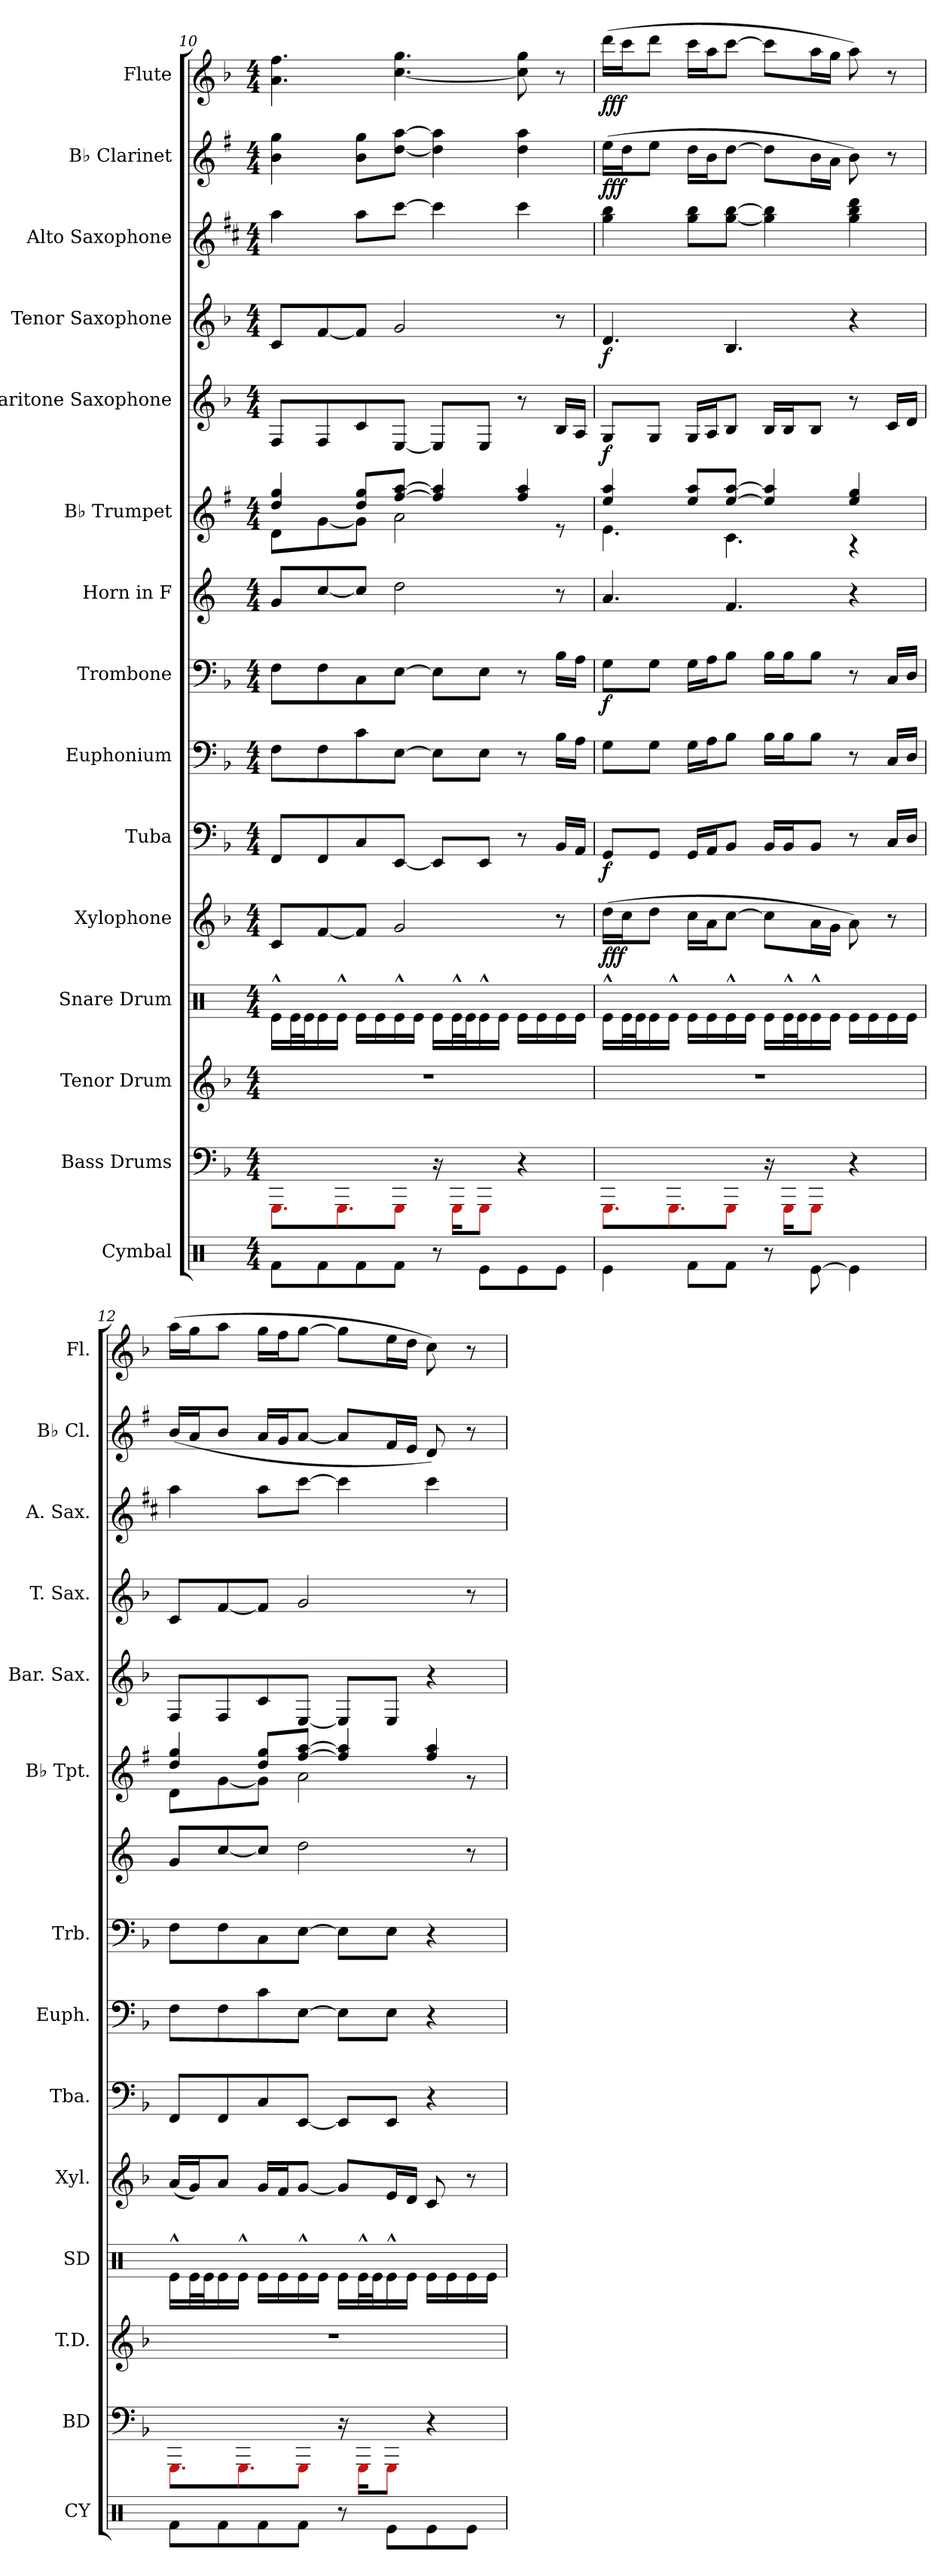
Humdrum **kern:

**kern	**kern	**kern	**kern	**kern	**dynam	**kern	**dynam	**kern	**kern	**dynam	**kern	**kern	**kern	**dynam	**kern	**dynam	**kern	**kern	**dynam	**kern	**dynam
*part15	*part14	*part13	*part12	*part11	*part11	*part10	*part10	*part9	*part8	*part8	*part7	*part6	*part5	*part5	*part4	*part4	*part3	*part2	*part2	*part1	*part1
*staff15	*staff14	*staff13	*staff12	*staff11	*staff11	*staff10	*staff10	*staff9	*staff8	*staff8	*staff7	*staff6	*staff5	*staff5	*staff4	*staff4	*staff3	*staff2	*staff2	*staff1	*staff1
*I"Cymbal	*I"Bass Drums	*I"Tenor Drum	*I"Snare Drum	*I"Xylophone	*	*I"Tuba	*	*I"Euphonium	*I"Trombone	*	*I"Horn in F	*I"B♭ Trumpet	*I"Baritone Saxophone	*	*I"Tenor Saxophone	*	*I"Alto Saxophone	*I"B♭ Clarinet	*	*I"Flute	*
*I'CY	*I'BD	*I'T.D.	*I'SD	*I'Xyl.	*	*I'Tba.	*	*I'Euph.	*I'Trb.	*	*	*I'B♭ Tpt.	*I'Bar. Sax.	*	*I'T. Sax.	*	*I'A. Sax.	*I'B♭ Cl.	*	*I'Fl.	*
*clefX	*clefF4	*clefG2	*clefX	*clefG2	*	*clefF4	*	*clefF4	*clefF4	*	*clefG2	*clefG2	*clefG2	*	*clefG2	*	*clefG2	*clefG2	*	*clefG2	*
*	*	*	*	*ITrd-7c-12	*	*	*	*	*	*	*ITrd4c7	*ITrd1c2	*ITrd12c21	*	*ITrd8c14	*	*ITrd5c9	*ITrd1c2	*	*	*
*k[]	*k[b-]	*k[b-]	*k[]	*k[b-]	*	*k[b-]	*	*k[b-]	*k[b-]	*	*k[b-]	*k[b-]	*k[b-]	*	*k[b-]	*	*k[b-]	*k[b-]	*	*k[b-]	*
*M4/4	*M4/4	*M4/4	*M4/4	*M4/4	*	*M4/4	*	*M4/4	*M4/4	*	*M4/4	*M4/4	*M4/4	*	*M4/4	*	*M4/4	*M4/4	*	*M4/4	*
=10	=10	=10	=10	=10	=10	=10	=10	=10	=10	=10	=10	=10	=10	=10	=10	=10	=10	=10	=10	=10	=10
*	*	*	*	*	*	*	*	*	*	*	*	*^	*	*	*	*	*	*	*	*	*
8Rf\L	8.RE\L	1r	16Re^^\LL	8cc/L	.	8FF/L	.	8F\L	8F\L	.	8c/L	4cc/ 4ff/	8c\L	8FF/L	.	8C/L	.	4cc\	4a\ 4ff\	.	4.a\ 4.ff\	.
.	.	.	32Re\L	.	.	.	.	.	.	.	.	.	.	.	.	.	.	.	.	.	.	.
.	.	.	32Re\J	.	.	.	.	.	.	.	.	.	.	.	.	.	.	.	.	.	.	.
8Rf\	.	.	16Re\	[8ff/	.	8FF/	.	8F\	8F\	.	[8f/	.	[8f\	8FF/	.	[8F/	.	.	.	.	.	.
.	8.RE\	.	16Re^^\JJ	.	.	.	.	.	.	.	.	.	.	.	.	.	.	.	.	.	.	.
8Rf\	.	.	16Re\LL	8ff/J]	.	8C/	.	8c\	8C\	.	8f/J]	8cc/ 8ff/L	8f\J]	8C/	.	8F/J]	.	8cc\L	8a\ 8ff\L	.	.	.
.	.	.	16Re\	.	.	.	.	.	.	.	.	.	.	.	.	.	.	.	.	.	.	.
8Rf\J	8RE\J	.	16Re^^\	2gg/	.	[8EE/J	.	[8E\J	[8E\J	.	2g\	[8ee/ [8gg/J	2g\	[8EE/J	.	2G/	.	[8ee\J	[8cc\ [8gg\J	.	[4.cc\ 4.gg\	.
.	.	.	16Re\JJ	.	.	.	.	.	.	.	.	.	.	.	.	.	.	.	.	.	.	.
8r	16r	.	16Re\LL	.	.	8EE/L]	.	8E\L]	8E\L]	.	.	4ee/] 4gg/]	.	8EE/L]	.	.	.	4ee\]	4cc\] 4gg\]	.	.	.
.	16RE\KL	.	32Re^^\L	.	.	.	.	.	.	.	.	.	.	.	.	.	.	.	.	.	.	.
.	.	.	32Re\J	.	.	.	.	.	.	.	.	.	.	.	.	.	.	.	.	.	.	.
8Re\L	8RE\J	.	16Re^^\	.	.	8EE/J	.	8E\J	8E\J	.	.	.	.	8EE/J	.	.	.	.	.	.	.	.
.	.	.	16Re\JJ	.	.	.	.	.	.	.	.	.	.	.	.	.	.	.	.	.	.	.
8Re\	4r	.	16Re\LL	.	.	8r	.	8r	8r	.	.	4ee/ 4gg/	.	8r	.	.	.	4ee\	4cc\ 4gg\	.	8cc\] 8gg\	.
.	.	.	16Re\	.	.	.	.	.	.	.	.	.	.	.	.	.	.	.	.	.	.	.
8Re\J	.	.	16Re\	8r	.	16BB-/LL	.	16B-\LL	16B-\LL	.	8r	.	8r	16BB-/LL	.	8r	.	.	.	.	8r	.
.	.	.	16Re\JJ	.	.	16AA/JJ	.	16A\JJ	16A\JJ	.	.	.	.	16AA/JJ	.	.	.	.	.	.	.	.
=11	=11	=11	=11	=11	=11	=11	=11	=11	=11	=11	=11	=11	=11	=11	=11	=11	=11	=11	=11	=11	=11	=11
!	!	!	!	!	!LO:DY:b	!	!LO:DY:b	!	!	!LO:DY:b	!	!	!	!	!LO:DY:b	!	!LO:DY:b	!	!	!LO:DY:b	!	!LO:DY:b
4Re\	8.RE\L	1r	16Re^^\LL	(16ddd\LL	fff	8GG/L	f	8G\L	8G\L	f	4.d/	4dd/ 4gg/	4.d\	8GG/L	f	4.D/	f	4b-\ 4dd\	(16dd\LL	fff	(16ddd\LL	fff
.	.	.	32Re\L	16ccc\J	.	.	.	.	.	.	.	.	.	.	.	.	.	.	16cc\J	.	16ccc\J	.
.	.	.	32Re\J	.	.	.	.	.	.	.	.	.	.	.	.	.	.	.	.	.	.	.
.	.	.	16Re\	8ddd\J	.	8GG/J	.	8G\J	8G\J	.	.	.	.	8GG/J	.	.	.	.	8dd\J	.	8ddd\J	.
.	8.RE\	.	16Re^^\JJ	.	.	.	.	.	.	.	.	.	.	.	.	.	.	.	.	.	.	.
8Rf\L	.	.	16Re\LL	16ccc\LL	.	16GG/LL	.	16G\LL	16G\LL	.	.	8dd/ 8gg/L	.	16GG/LL	.	.	.	8b-\ 8dd\L	16cc\LL	.	16ccc\LL	.
.	.	.	16Re\	16aa\J	.	16AA/J	.	16A\J	16A\J	.	.	.	.	16AA/J	.	.	.	.	16a\J	.	16aa\J	.
8Rf\J	8RE\J	.	16Re^^\	[8ccc\J	.	8BB-/J	.	8B-\J	8B-\J	.	4.B-/	[8dd/ [8gg/J	4.B-\	8BB-/J	.	4.BB-/	.	[8b-\ [8dd\J	[8cc\J	.	[8ccc\J	.
.	.	.	16Re\JJ	.	.	.	.	.	.	.	.	.	.	.	.	.	.	.	.	.	.	.
8r	16r	.	16Re\LL	8ccc\L]	.	16BB-/LL	.	16B-\LL	16B-\LL	.	.	4dd/] 4gg/]	.	16BB-/LL	.	.	.	4b-\] 4dd\]	8cc\L]	.	8ccc\L]	.
.	16RE\KL	.	32Re^^\L	.	.	16BB-/J	.	16B-\J	16B-\J	.	.	.	.	16BB-/J	.	.	.	.	.	.	.	.
.	.	.	32Re\J	.	.	.	.	.	.	.	.	.	.	.	.	.	.	.	.	.	.	.
[8Re\	8RE\J	.	16Re^^\	16aa\L	.	8BB-/J	.	8B-\J	8B-\J	.	.	.	.	8BB-/J	.	.	.	.	16a\L	.	16aa\L	.
.	.	.	16Re\JJ	16gg\JJ	.	.	.	.	.	.	.	.	.	.	.	.	.	.	16g\JJ	.	16gg\JJ	.
4Re\]	4r	.	16Re\LL	8aa\)	.	8r	.	8r	8r	.	4r	4dd/ 4ff/	4r	8r	.	4r	.	4b-\ 4dd\ 4ff\	8a\)	.	8aa\)	.
.	.	.	16Re\	.	.	.	.	.	.	.	.	.	.	.	.	.	.	.	.	.	.	.
.	.	.	16Re\	8r	.	16C/LL	.	16C/LL	16C/LL	.	.	.	.	16C/LL	.	.	.	.	8r	.	8r	.
.	.	.	16Re\JJ	.	.	16D/JJ	.	16D/JJ	16D/JJ	.	.	.	.	16D/JJ	.	.	.	.	.	.	.	.
=12	=12	=12	=12	=12	=12	=12	=12	=12	=12	=12	=12	=12	=12	=12	=12	=12	=12	=12	=12	=12	=12	=12
8Rf\L	8.RE\L	1r	16Re^^\LL	(16aa/LL	.	8FF/L	.	8F\L	8F\L	.	8c/L	4cc/ 4ff/	8c\L	8FF/L	.	8C/L	.	4cc\	(16a/LL	.	(16aa\LL	.
.	.	.	32Re\L	16gg/J)	.	.	.	.	.	.	.	.	.	.	.	.	.	.	16g/J	.	16gg\J	.
.	.	.	32Re\J	.	.	.	.	.	.	.	.	.	.	.	.	.	.	.	.	.	.	.
8Rf\	.	.	16Re\	8aa/J	.	8FF/	.	8F\	8F\	.	[8f/	.	[8f\	8FF/	.	[8F/	.	.	8a/J	.	8aa\J	.
.	8.RE\	.	16Re^^\JJ	.	.	.	.	.	.	.	.	.	.	.	.	.	.	.	.	.	.	.
8Rf\	.	.	16Re\LL	16gg/LL	.	8C/	.	8c\	8C\	.	8f/J]	8cc/ 8ff/L	8f\J]	8C/	.	8F/J]	.	8cc\L	16g/LL	.	16gg\LL	.
.	.	.	16Re\	16ff/J	.	.	.	.	.	.	.	.	.	.	.	.	.	.	16f/J	.	16ff\J	.
8Rf\J	8RE\J	.	16Re^^\	[8gg/J	.	[8EE/J	.	[8E\J	[8E\J	.	2g\	[8ee/ [8gg/J	2g\	[8EE/J	.	2G/	.	[8ee\J	[8g/J	.	[8gg\J	.
.	.	.	16Re\JJ	.	.	.	.	.	.	.	.	.	.	.	.	.	.	.	.	.	.	.
8r	16r	.	16Re\LL	8gg/L]	.	8EE/L]	.	8E\L]	8E\L]	.	.	4ee/] 4gg/]	.	8EE/L]	.	.	.	4ee\]	8g/L]	.	8gg\L]	.
.	16RE\KL	.	32Re^^\L	.	.	.	.	.	.	.	.	.	.	.	.	.	.	.	.	.	.	.
.	.	.	32Re\J	.	.	.	.	.	.	.	.	.	.	.	.	.	.	.	.	.	.	.
8Re\L	8RE\J	.	16Re^^\	16ee/L	.	8EE/J	.	8E\J	8E\J	.	.	.	.	8EE/J	.	.	.	.	16e/L	.	16ee\L	.
.	.	.	16Re\JJ	16dd/JJ	.	.	.	.	.	.	.	.	.	.	.	.	.	.	16d/JJ	.	16dd\JJ	.
8Re\	4r	.	16Re\LL	8cc/	.	4r	.	4r	4r	.	.	4ee/ 4gg/	.	4r	.	.	.	4ee\	8c/)	.	8cc\)	.
.	.	.	16Re\	.	.	.	.	.	.	.	.	.	.	.	.	.	.	.	.	.	.	.
8Re\J	.	.	16Re\	8r	.	.	.	.	.	.	8r	.	8r	.	.	8r	.	.	8r	.	8r	.
.	.	.	16Re\JJ	.	.	.	.	.	.	.	.	.	.	.	.	.	.	.	.	.	.	.
*	*	*	*	*	*	*	*	*	*	*	*	*v	*v	*	*	*	*	*	*	*	*	*
=	=	=	=	=	=	=	=	=	=	=	=	=	=	=	=	=	=	=	=	=	=
*-	*-	*-	*-	*-	*-	*-	*-	*-	*-	*-	*-	*-	*-	*-	*-	*-	*-	*-	*-	*-	*-
